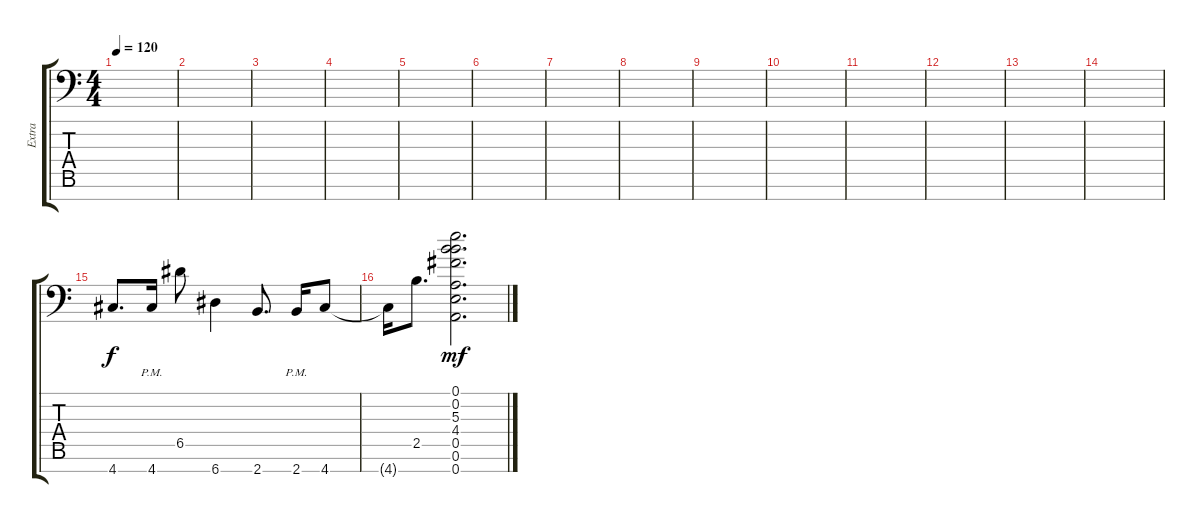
\track ("Extra" "Extra") {instrument overdrivenguitar}
\staff {score tabs}
\tuning (E4 B3 Gb3 D3 A2 E2 A1) {hide}
\ts (4 4)
\tempo 120
\clef f4
\ks c
|
|
|
|
|
|
|
|
|
|
|
|
|
|
4.7.8{d} 4.7{pm}.16 6.5.8 6.7.4 2.7.8{d} 2.7{pm}.16 4.7.8 |
4.7{t}.16 2.5.8{d} (0.1 0.2 5.3 4.4 0.5 0.6 0.7).2{d dy mf}
